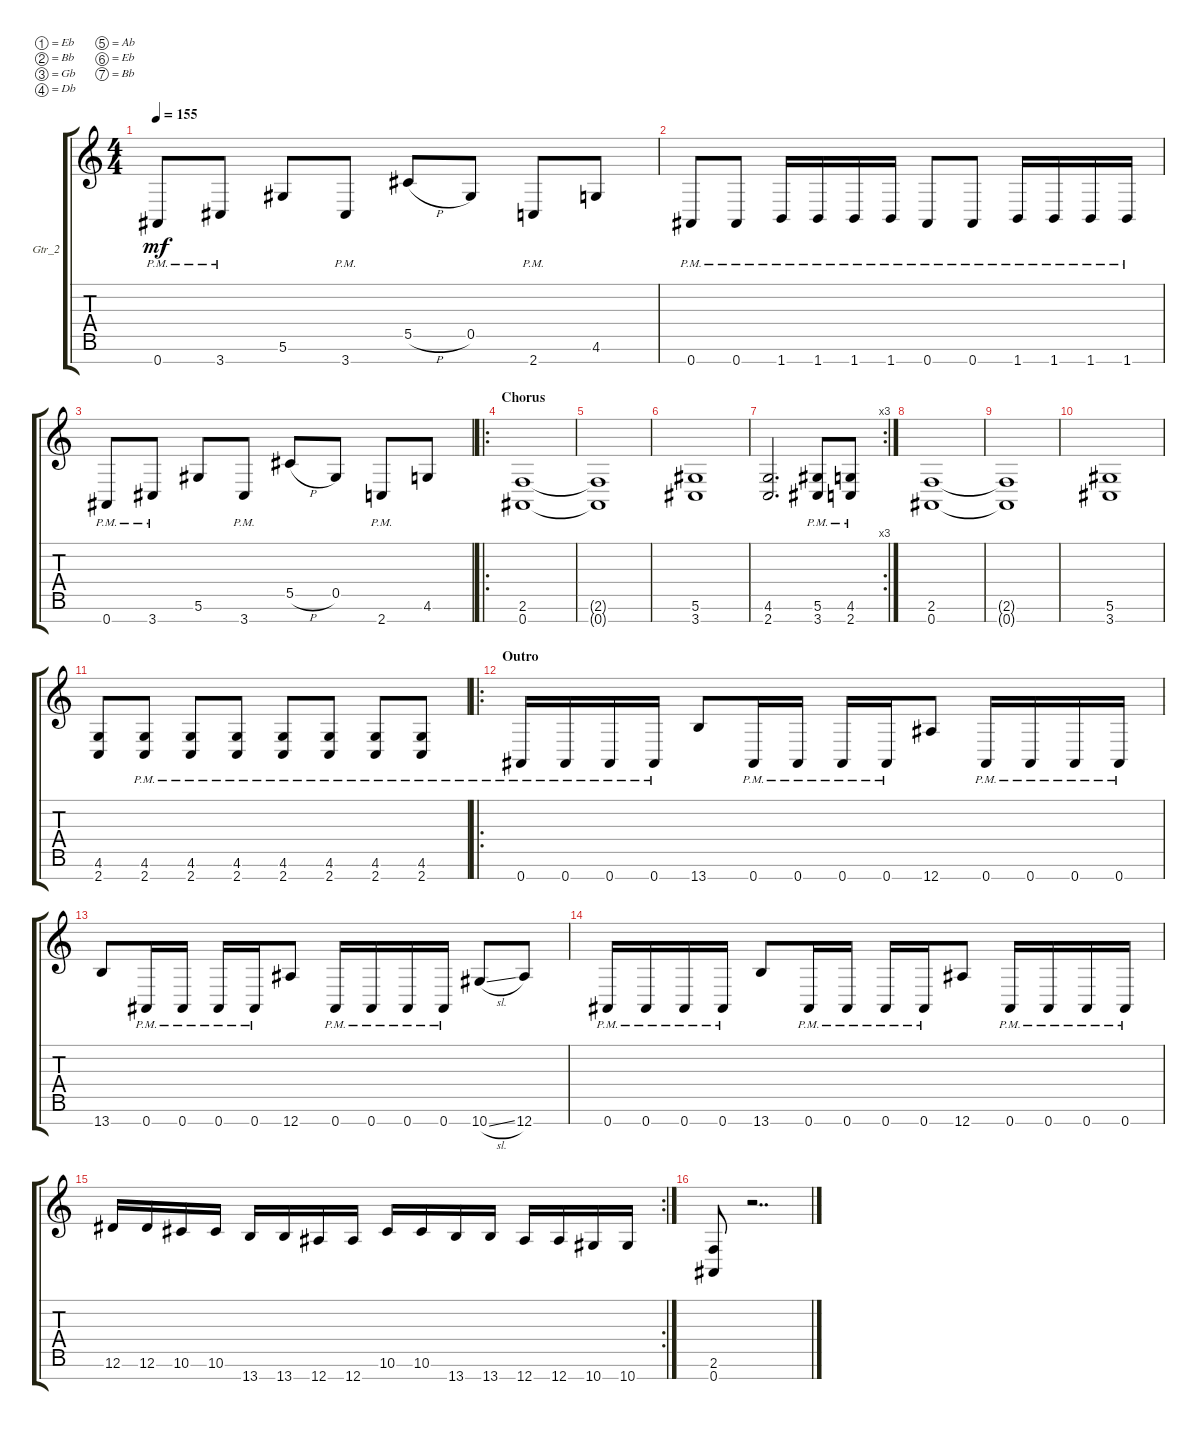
\defaultSystemsLayout 4
\bracketExtendMode groupsimilarinstruments
\firstSystemTrackNameOrientation horizontal
\otherSystemsTrackNameOrientation horizontal
\track ("Gtr_2" "Gtr_2") {instrument distortionguitar}
\staff {score tabs}
\tuning (Eb4 Bb3 Gb3 Db3 Ab2 Eb2 Bb1)
\ts (4 4)
\tempo 155
\clef g2
\ks c
0.7{pm}.8{dy mf} 3.7{pm}.8 5.6.8 3.7{pm}.8 5.5{h}.8 0.5.8 2.7{pm}.8 4.6.8 |
0.7{pm}.8 0.7{pm}.8 1.7{pm}.16 1.7{pm}.16 1.7{pm}.16 1.7{pm}.16 0.7{pm}.8 0.7{pm}.8 1.7{pm}.16 1.7{pm}.16 1.7{pm}.16 1.7{pm}.16 |
0.7{pm}.8 3.7{pm}.8 5.6.8 3.7{pm}.8 5.5{h}.8 0.5.8 2.7{pm}.8 4.6.8 |
\ro
\section ("" "Chorus")
(0.7 2.6).1 |
(0.7{t} 2.6{t}).1 |
(3.7 5.6).1 |
\rc 3
(2.7 4.6).2{d} (3.7{pm} 5.6{pm}).8 (2.7{pm} 4.6{pm}).8 |
(0.7 2.6).1 |
(0.7{t} 2.6{t}).1 |
(3.7 5.6).1 |
(2.7 4.6).8 (2.7{pm} 4.6{pm}).8 (2.7{pm} 4.6{pm}).8 (2.7{pm} 4.6{pm}).8 (2.7{pm} 4.6{pm}).8 (2.7{pm} 4.6{pm}).8 (2.7{pm} 4.6{pm}).8 (2.7{pm} 4.6{pm}).8 |
\ro
\section ("" "Outro")
\scale
0.507169 0.7{pm}.16 0.7{pm}.16 0.7{pm}.16 0.7{pm}.16 13.7.8 0.7{pm}.16 0.7{pm}.16 0.7{pm}.16 0.7{pm}.16 12.7.8 0.7{pm}.16 0.7{pm}.16 0.7{pm}.16 0.7{pm}.16 |
\scale
0.492642 13.7.8 0.7{pm}.16 0.7{pm}.16 0.7{pm}.16 0.7{pm}.16 12.7.8 0.7{pm}.16 0.7{pm}.16 0.7{pm}.16 0.7{pm}.16 10.7{sl}.8 12.7.8 |
0.7{pm}.16 0.7{pm}.16 0.7{pm}.16 0.7{pm}.16 13.7.8 0.7{pm}.16 0.7{pm}.16 0.7{pm}.16 0.7{pm}.16 12.7.8 0.7{pm}.16 0.7{pm}.16 0.7{pm}.16 0.7{pm}.16 |
\rc 2
12.6.16 12.6.16 10.6.16 10.6.16 13.7.16 13.7.16 12.7.16 12.7.16 10.6.16 10.6.16 13.7.16 13.7.16 12.7.16 12.7.16 10.7.16 10.7.16 |
(0.7 2.6).8 r.2{dd}
